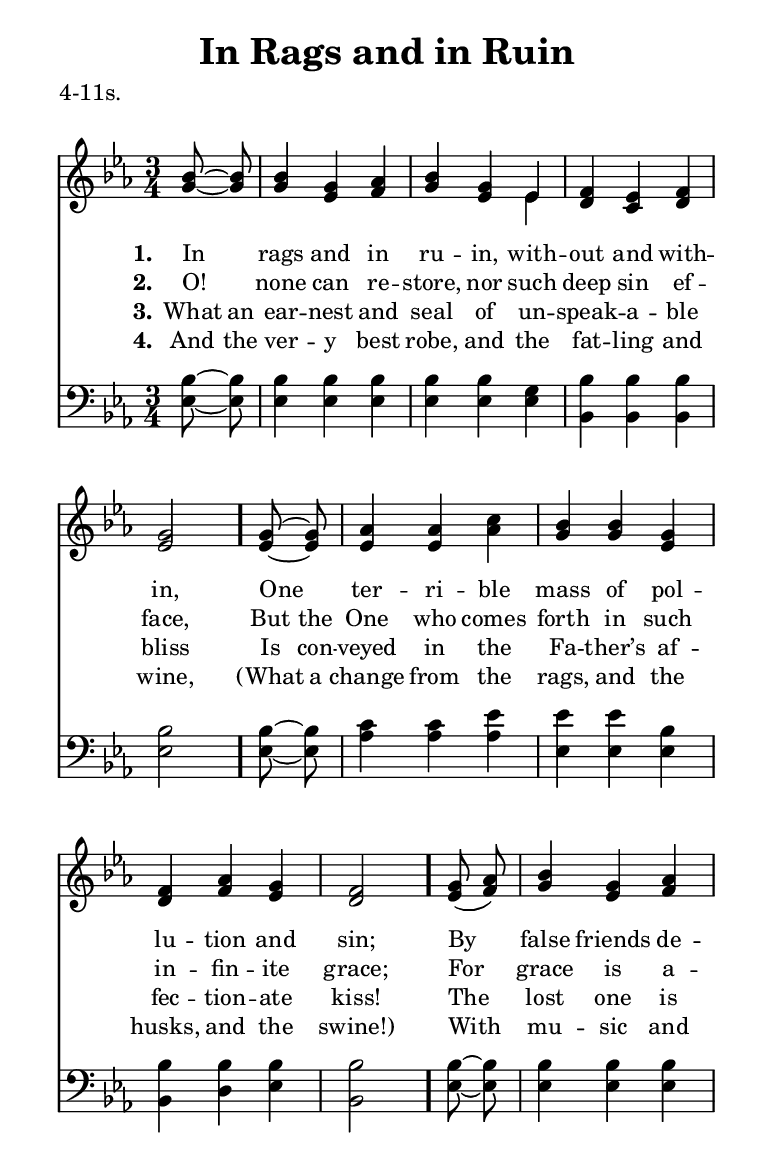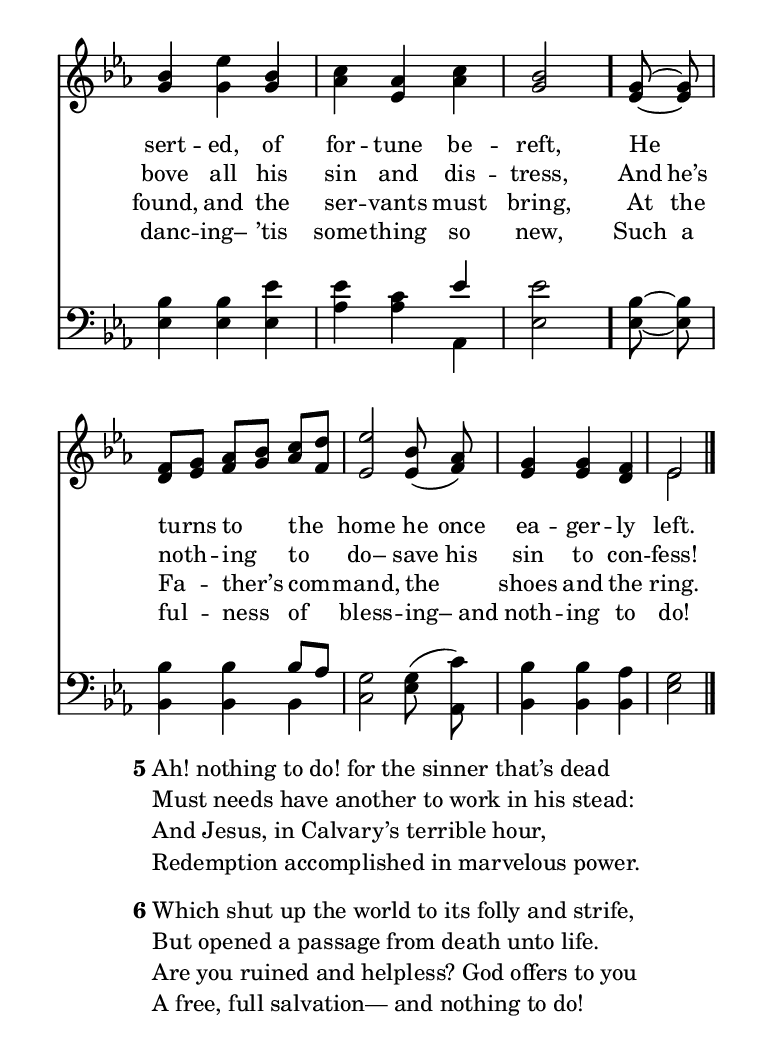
\include "common/global.ily"
\paper {
  \include "common/paper.ily"
  ragged-bottom = ##t
  ragged-last-bottom = ##t
  page-count = ##f
}

\header{
  %gospel
  hymnnumber = "26"
  title = "In Rags and in Ruin"
  tunename = "Comfort"
  meter = "4-11s."
  poet = ""
  composer = ""
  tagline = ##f
}

% for fermata in MIDI
ta = { \tempo 4=90 }
tb = { \tempo 4=45 }

patternAA = { c8 ~ c8 | c4 c4 c4 | c4 c4 c4 | c4 c4 c4 | c2 }
patternAB = { c8( c8) | c4 c4 c4 | c4 c4 c4 | c4 c4 c4 | c2 }

patternBA = { c8 ~ c8 | c8[ c8] c8[ c8] c8[ c8] | c2 c8( c8) | c4 c4 c4 | c2 }
patternBB = { c8 ~ c8 | c4      c4      c8[ c8] | c2 c8( c8) | c4 c4 c4 | c2 }
patternBC = { c8 ~ c8 | c4      c4      c4      | c2 c8( c8) | c4 c4 c4 | c2 }

global = {
  \include "common/overrides.ily"
  \override Staff.TimeSignature.style = #'numbered
  \time 3/4
  \override Score.MetronomeMark.transparent = ##t % hide all fermata changes too
  \ta
  \key ees \major
  \partial 4
  \autoBeamOff
}

notesSoprano = {
\global
\relative c'' {

  \changePitch \patternAA { bes bes | bes g aes       | bes g ees   | f ees f | g   }
  \changePitch \patternAA { g g     | aes aes c       | bes bes g   | f aes g | f   }
  \changePitch \patternAB { g aes   | bes g aes       | bes ees bes | c aes c | bes }
  \changePitch \patternBA { g g     | f g aes bes c d | ees bes aes | g g f   | ees }

  \bar "|."

}
}

notesAlto = {
\global
\relative e' {

  \changePitch \patternAA { g g     | g ees f         | g ees ees | d c d       | ees }
  \changePitch \patternAA { ees ees | ees ees aes     | g g ees   | d f ees     | d   }
  \changePitch \patternAB { ees f   | g ees f         | g g g     | aes ees aes | g   }
  \changePitch \patternBA { ees ees | d ees f g aes f | ees ees f | ees ees d   | ees }

}
}

notesTenor = {
\global
\relative a {

  \changePitch \patternAA { bes bes | bes bes bes     | bes bes g   | bes bes bes | bes }
  \changePitch \patternAA { bes bes | c c ees         | ees ees bes | bes bes bes | bes }
  \changePitch \patternAA { bes bes | bes bes bes     | bes bes ees | ees c ees   | ees }
  \changePitch \patternBB { bes bes | bes bes bes aes | g g c       | bes bes aes | g   }

}
}

notesBass = {
\global
\relative f {

  \changePitch \patternAA { ees ees | ees ees ees | ees ees ees | bes bes bes  | ees  }
  \changePitch \patternAA { ees ees | aes aes aes | ees ees ees | bes d ees    | bes  }
  \changePitch \patternAA { ees ees | ees ees ees | ees ees ees | aes aes aes, | ees' }
  \changePitch \patternBC { ees ees | bes bes bes | c ees aes,  | bes bes bes  | ees  }

}
}

wordsA = \lyricmode {
\set stanza = "1."

In rags and in ru -- in, with -- out and with -- in, \bar "."
One ter -- ri -- ble mass of pol -- lu -- tion and sin; \bar "."
By false friends de -- sert -- ed, of for -- tune be -- reft, \bar "."
He turns to the home { \mon } he once { \moff } ea -- ger -- ly left. \bar "."

}

wordsB = \lyricmode {
\set stanza = "2."

O! none can re -- store, nor such deep sin ef -- face,
{ \mon } But the { \moff } One who comes forth in such in -- fin -- ite grace;
For grace is a -- bove all his sin and dis -- tress,
{ \mon } And he’s { \moff } noth -- ing to do– { \mon } save his { \moff } sin to con -- fess!

}

wordsC = \lyricmode {
\set stanza = "3."

{ \mon } What an { \moff } ear -- nest and seal of un -- speak -- a -- ble bliss
{ \mon } Is con -- veyed { \moff } in the Fa -- ther’s af -- fec -- tion -- ate kiss!
The lost one is found, and the ser -- vants must bring,
{ \mon } At the { \moff } Fa -- ther’s com -- mand, the shoes and the ring.

}

wordsD = \lyricmode {
\set stanza = "4."

{ \mon } And the { \moff } ver -- y best robe, and the fat -- ling and wine,
{ \mon } (What a { \moff } change from the rags, and the husks, and the swine!)
With mu -- sic and danc -- ing– ’tis some -- thing so new,
{ \mon } Such a { \moff } ful -- ness of bless -- ing– and noth -- ing to do!

}

wordsE = \markuplist {

\line { Ah! nothing to do! for the sinner that’s dead }
\line { Must needs have another to work in his stead: }
\line { And Jesus, in Calvary’s terrible hour,        }
\line { Redemption accomplished in marvelous power.   }

}

wordsF = \markuplist {

\line { Which shut up the world to its folly and strife, }
\line { But opened a passage from death unto life.       }
\line { Are you ruined and helpless? God offers to you   }
\line { A free, full salvation— and nothing to do!       }

}

\score {
  \context ChoirStaff <<
    \context Staff = upper <<
      \set Staff.autoBeaming = ##f
      \set ChoirStaff.systemStartDelimiter = #'SystemStartBar
      \set ChoirStaff.printPartCombineTexts = ##f
      \partcombine #'(2 . 9) \notesSoprano \notesAlto
      \context NullVoice = sopranos { \voiceOne << \notesSoprano >> }
      \context NullVoice = altos { \voiceTwo << \notesAlto >> }
      \context Lyrics = one   \lyricsto sopranos \wordsA
      \context Lyrics = two   \lyricsto sopranos \wordsB
      \context Lyrics = three \lyricsto sopranos \wordsC
      \context Lyrics = four  \lyricsto sopranos \wordsD
    >>
    \context Staff = men <<
      \set Staff.autoBeaming = ##f
      \clef bass
      \set ChoirStaff.printPartCombineTexts = ##f
      \partcombine #'(2 . 9) \notesTenor \notesBass
      \context NullVoice = tenors { \voiceOne << \notesTenor >> }
      \context NullVoice = basses { \voiceTwo << \notesBass >> }
    >>
  >>
  \layout {
    \include "common/layout.ily"
  }
  \midi{
    \include "common/midi.ily"
  }
}

\markup { \raise #4 \fill-line { \column {
  \line{ \bold 5 \column { \wordsE } } \combine \null \vspace #0.4
  \line{ \bold 6 \column { \wordsF } }
} } }

\version "2.19.49"  % necessary for upgrading to future LilyPond versions.

% vi:set et ts=2 sw=2 ai nocindent syntax=lilypond:
